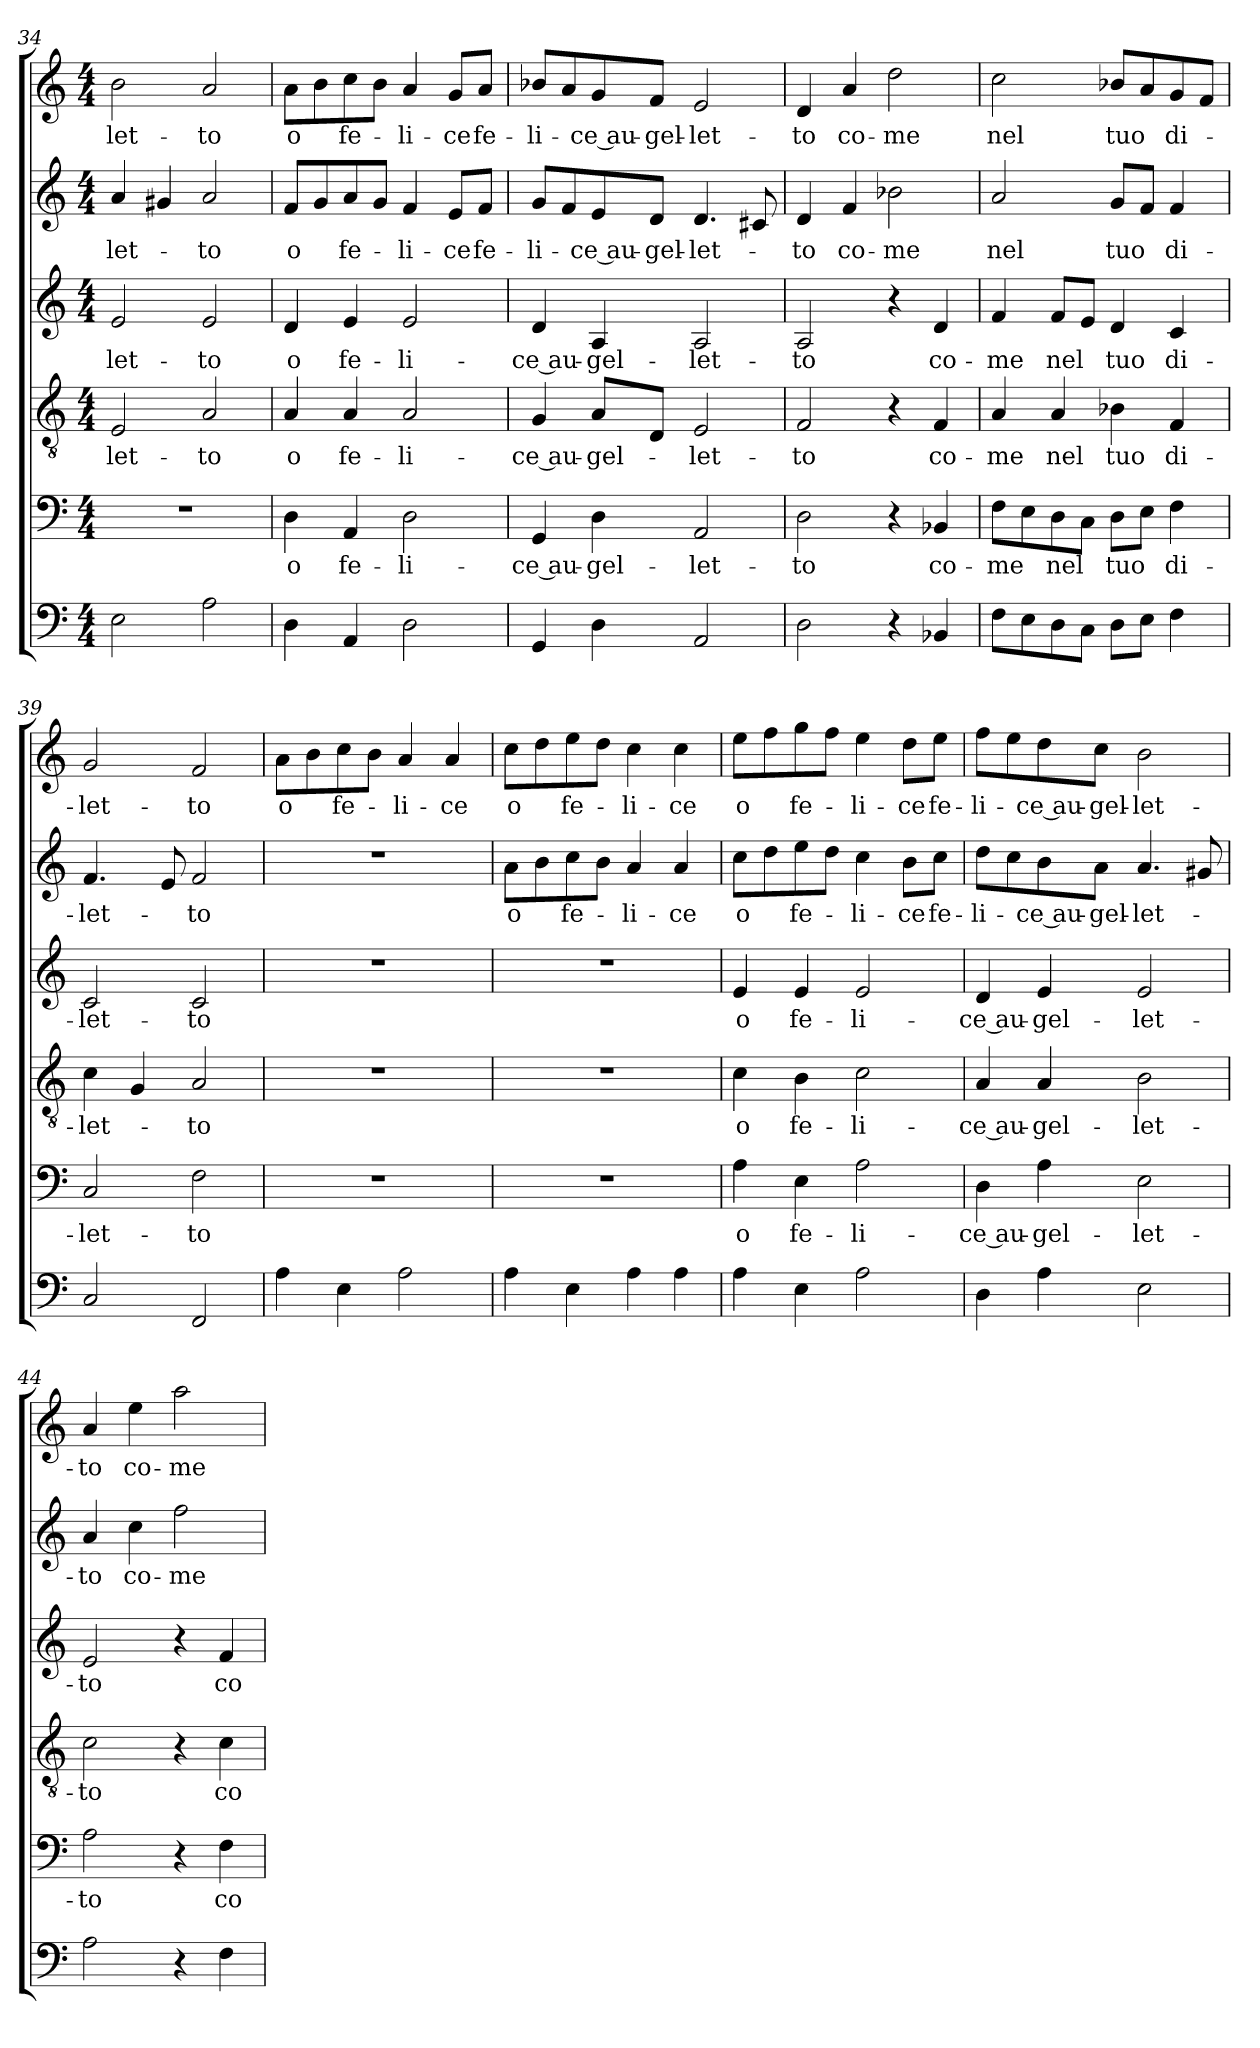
**kern	**kern	**text	**kern	**text	**kern	**text	**kern	**text	**kern	**text
*part6	*part5	*part5	*part4	*part4	*part3	*part3	*part2	*part2	*part1	*part1
*staff6	*staff5	*staff5	*staff4	*staff4	*staff3	*staff3	*staff2	*staff2	*staff1	*staff1
!!LO:LB:g=z
*clefF4	*clefF4	*	*clefGv2	*	*clefG2	*	*clefG2	*	*clefG2	*
*k[]	*k[]	*	*k[]	*	*k[]	*	*k[]	*	*k[]	*
*C:	*C:	*	*C:	*	*C:	*	*C:	*	*C:	*
*M4/4	*M4/4	*	*M4/4	*	*M4/4	*	*M4/4	*	*M4/4	*
=34	=34	=34	=34	=34	=34	=34	=34	=34	=34	=34
!	!	!	!	!LO:LY:b	!	!LO:LY:b	!	!LO:LY:b	!	!LO:LY:b
2E\	1r	.	2E/	-let-	2e/	-let-	4a/	-let-	2b\	-let-
.	.	.	.	.	.	.	4g#X/	.	.	.
!	!	!	!	!LO:LY:b	!	!LO:LY:b	!	!LO:LY:b	!	!LO:LY:b
2A\	.	.	2A/	-to	2e/	-to	2a/	-to	2a/	-to
=35	=35	=35	=35	=35	=35	=35	=35	=35	=35	=35
!	!	!LO:LY:b	!	!LO:LY:b	!	!LO:LY:b	!	!LO:LY:b	!	!LO:LY:b
4D\	4D\	o	4A/	o	4d/	o	8f/L	o	8a\L	o
.	.	.	.	.	.	.	8g/	.	8b\	.
!	!	!LO:LY:b	!	!LO:LY:b	!	!LO:LY:b	!	!LO:LY:b	!	!LO:LY:b
4AA/	4AA/	fe-	4A/	fe-	4e/	fe-	8a/	fe-	8cc\	fe-
.	.	.	.	.	.	.	8g/J	.	8b\J	.
!	!	!LO:LY:b	!	!LO:LY:b	!	!LO:LY:b	!	!LO:LY:b	!	!LO:LY:b
2D\	2D\	-li-	2A/	-li-	2e/	-li-	4f/	-li-	4a/	-li-
!	!	!	!	!	!	!	!	!LO:LY:b	!	!LO:LY:b
.	.	.	.	.	.	.	8e/L	-ce	8g/L	-ce
!	!	!	!	!	!	!	!	!LO:LY:b	!	!LO:LY:b
.	.	.	.	.	.	.	8f/J	fe-	8a/J	fe-
=36	=36	=36	=36	=36	=36	=36	=36	=36	=36	=36
!	!	!LO:LY:b	!	!LO:LY:b	!	!LO:LY:b	!	!LO:LY:b	!	!LO:LY:b
4GG/	4GG/	-ce au-	4G/	-ce au-	4d/	-ce au-	8g/L	-li-	8b-X/L	-li-
.	.	.	.	.	.	.	8f/	.	8a/	.
!	!	!LO:LY:b	!	!LO:LY:b	!	!LO:LY:b	!	!LO:LY:b	!	!LO:LY:b
4D\	4D\	-gel-	8A/L	-gel-	4A/	-gel-	8e/	-ce au-	8g/	-ce au-
!	!	!	!	!	!	!	!	!LO:LY:b	!	!LO:LY:b
.	.	.	8D/J	.	.	.	8d/J	-gel-	8f/J	-gel-
!	!	!LO:LY:b	!	!LO:LY:b	!	!LO:LY:b	!	!LO:LY:b	!	!LO:LY:b
2AA/	2AA/	-let-	2E/	-let-	2A/	-let-	4.d/	-let-	2e/	-let-
.	.	.	.	.	.	.	8c#X/	.	.	.
=37	=37	=37	=37	=37	=37	=37	=37	=37	=37	=37
!	!	!LO:LY:b	!	!LO:LY:b	!	!LO:LY:b	!	!LO:LY:b	!	!LO:LY:b
2D\	2D\	-to	2F/	-to	2A/	-to	4d/	-to	4d/	-to
!	!	!	!	!	!	!	!	!LO:LY:b	!	!LO:LY:b
.	.	.	.	.	.	.	4f/	co-	4a/	co-
!	!	!	!	!	!	!	!	!LO:LY:b	!	!LO:LY:b
4r	4r	.	4r	.	4r	.	2b-X\	-me	2dd\	-me
!	!	!LO:LY:b	!	!LO:LY:b	!	!LO:LY:b	!	!	!	!
4BB-X/	4BB-X/	co-	4F/	co-	4d/	co-	.	.	.	.
=38	=38	=38	=38	=38	=38	=38	=38	=38	=38	=38
!	!	!LO:LY:b	!	!LO:LY:b	!	!LO:LY:b	!	!LO:LY:b	!	!LO:LY:b
8F\L	8F\L	-me	4A/	-me	4f/	-me	2a/	nel	2cc\	nel
8E\	8E\	.	.	.	.	.	.	.	.	.
!	!	!LO:LY:b	!	!LO:LY:b	!	!LO:LY:b	!	!	!	!
8D\	8D\	nel	4A/	nel	8f/L	nel	.	.	.	.
8C\J	8C\J	.	.	.	8e/J	.	.	.	.	.
!	!	!LO:LY:b	!	!LO:LY:b	!	!LO:LY:b	!	!LO:LY:b	!	!LO:LY:b
8D\L	8D\L	tuo	4B-X\	tuo	4d/	tuo	8g/L	tuo	8b-X/L	tuo
8E\J	8E\J	.	.	.	.	.	8f/J	.	8a/	.
!	!	!LO:LY:b	!	!LO:LY:b	!	!LO:LY:b	!	!LO:LY:b	!	!LO:LY:b
4F\	4F\	di-	4F/	di-	4c/	di-	4f/	di-	8g/	di-
.	.	.	.	.	.	.	.	.	8f/J	.
!!LO:PB:g=z
=39	=39	=39	=39	=39	=39	=39	=39	=39	=39	=39
!	!	!LO:LY:b	!	!LO:LY:b	!	!LO:LY:b	!	!LO:LY:b	!	!LO:LY:b
2C/	2C/	-let-	4c\	-let-	2c/	-let-	4.f/	-let-	2g/	-let-
.	.	.	4G/	.	.	.	.	.	.	.
.	.	.	.	.	.	.	8e/	.	.	.
!	!	!LO:LY:b	!	!LO:LY:b	!	!LO:LY:b	!	!LO:LY:b	!	!LO:LY:b
2FF/	2F\	-to	2A/	-to	2c/	-to	2f/	-to	2f/	-to
=40	=40	=40	=40	=40	=40	=40	=40	=40	=40	=40
!	!	!	!	!	!	!	!	!	!	!LO:LY:b
4A\	1r	.	1r	.	1r	.	1r	.	8a\L	o
.	.	.	.	.	.	.	.	.	8b\	.
!	!	!	!	!	!	!	!	!	!	!LO:LY:b
4E\	.	.	.	.	.	.	.	.	8cc\	fe-
.	.	.	.	.	.	.	.	.	8b\J	.
!	!	!	!	!	!	!	!	!	!	!LO:LY:b
2A\	.	.	.	.	.	.	.	.	4a/	-li-
!	!	!	!	!	!	!	!	!	!	!LO:LY:b
.	.	.	.	.	.	.	.	.	4a/	-ce
=41	=41	=41	=41	=41	=41	=41	=41	=41	=41	=41
!	!	!	!	!	!	!	!	!LO:LY:b	!	!LO:LY:b
4A\	1r	.	1r	.	1r	.	8a\L	o	8cc\L	o
.	.	.	.	.	.	.	8b\	.	8dd\	.
!	!	!	!	!	!	!	!	!LO:LY:b	!	!LO:LY:b
4E\	.	.	.	.	.	.	8cc\	fe-	8ee\	fe-
.	.	.	.	.	.	.	8b\J	.	8dd\J	.
!	!	!	!	!	!	!	!	!LO:LY:b	!	!LO:LY:b
4A\	.	.	.	.	.	.	4a/	-li-	4cc\	-li-
!	!	!	!	!	!	!	!	!LO:LY:b	!	!LO:LY:b
4A\	.	.	.	.	.	.	4a/	-ce	4cc\	-ce
=42	=42	=42	=42	=42	=42	=42	=42	=42	=42	=42
!	!	!LO:LY:b	!	!LO:LY:b	!	!LO:LY:b	!	!LO:LY:b	!	!LO:LY:b
4A\	4A\	o	4c\	o	4e/	o	8cc\L	o	8ee\L	o
.	.	.	.	.	.	.	8dd\	.	8ff\	.
!	!	!LO:LY:b	!	!LO:LY:b	!	!LO:LY:b	!	!LO:LY:b	!	!LO:LY:b
4E\	4E\	fe-	4B\	fe-	4e/	fe-	8ee\	fe-	8gg\	fe-
.	.	.	.	.	.	.	8dd\J	.	8ff\J	.
!	!	!LO:LY:b	!	!LO:LY:b	!	!LO:LY:b	!	!LO:LY:b	!	!LO:LY:b
2A\	2A\	-li-	2c\	-li-	2e/	-li-	4cc\	-li-	4ee\	-li-
!	!	!	!	!	!	!	!	!LO:LY:b	!	!LO:LY:b
.	.	.	.	.	.	.	8b\L	-ce	8dd\L	-ce
!	!	!	!	!	!	!	!	!LO:LY:b	!	!LO:LY:b
.	.	.	.	.	.	.	8cc\J	fe-	8ee\J	fe-
=43	=43	=43	=43	=43	=43	=43	=43	=43	=43	=43
!	!	!LO:LY:b	!	!LO:LY:b	!	!LO:LY:b	!	!LO:LY:b	!	!LO:LY:b
4D\	4D\	-ce au-	4A/	-ce au-	4d/	-ce au-	8dd\L	-li-	8ff\L	-li-
.	.	.	.	.	.	.	8cc\	.	8ee\	.
!	!	!LO:LY:b	!	!LO:LY:b	!	!LO:LY:b	!	!LO:LY:b	!	!LO:LY:b
4A\	4A\	-gel-	4A/	-gel-	4e/	-gel-	8b\	-ce au-	8dd\	-ce au-
!	!	!	!	!	!	!	!	!LO:LY:b	!	!LO:LY:b
.	.	.	.	.	.	.	8a\J	-gel-	8cc\J	-gel-
!	!	!LO:LY:b	!	!LO:LY:b	!	!LO:LY:b	!	!LO:LY:b	!	!LO:LY:b
2E\	2E\	-let-	2B\	-let-	2e/	-let-	4.a/	-let-	2b\	-let-
.	.	.	.	.	.	.	8g#X/	.	.	.
!!LO:LB:g=z
=44	=44	=44	=44	=44	=44	=44	=44	=44	=44	=44
!	!	!LO:LY:b	!	!LO:LY:b	!	!LO:LY:b	!	!LO:LY:b	!	!LO:LY:b
2A\	2A\	-to	2c\	-to	2e/	-to	4a/	-to	4a/	-to
!	!	!	!	!	!	!	!	!LO:LY:b	!	!LO:LY:b
.	.	.	.	.	.	.	4cc\	co-	4ee\	co-
!	!	!	!	!	!	!	!	!LO:LY:b	!	!LO:LY:b
4r	4r	.	4r	.	4r	.	2ff\	-me	2aa\	-me
!	!	!LO:LY:b	!	!LO:LY:b	!	!LO:LY:b	!	!	!	!
4F\	4F\	co-	4c\	co-	4f/	co-	.	.	.	.
=	=	=	=	=	=	=	=	=	=	=
*-	*-	*-	*-	*-	*-	*-	*-	*-	*-	*-
